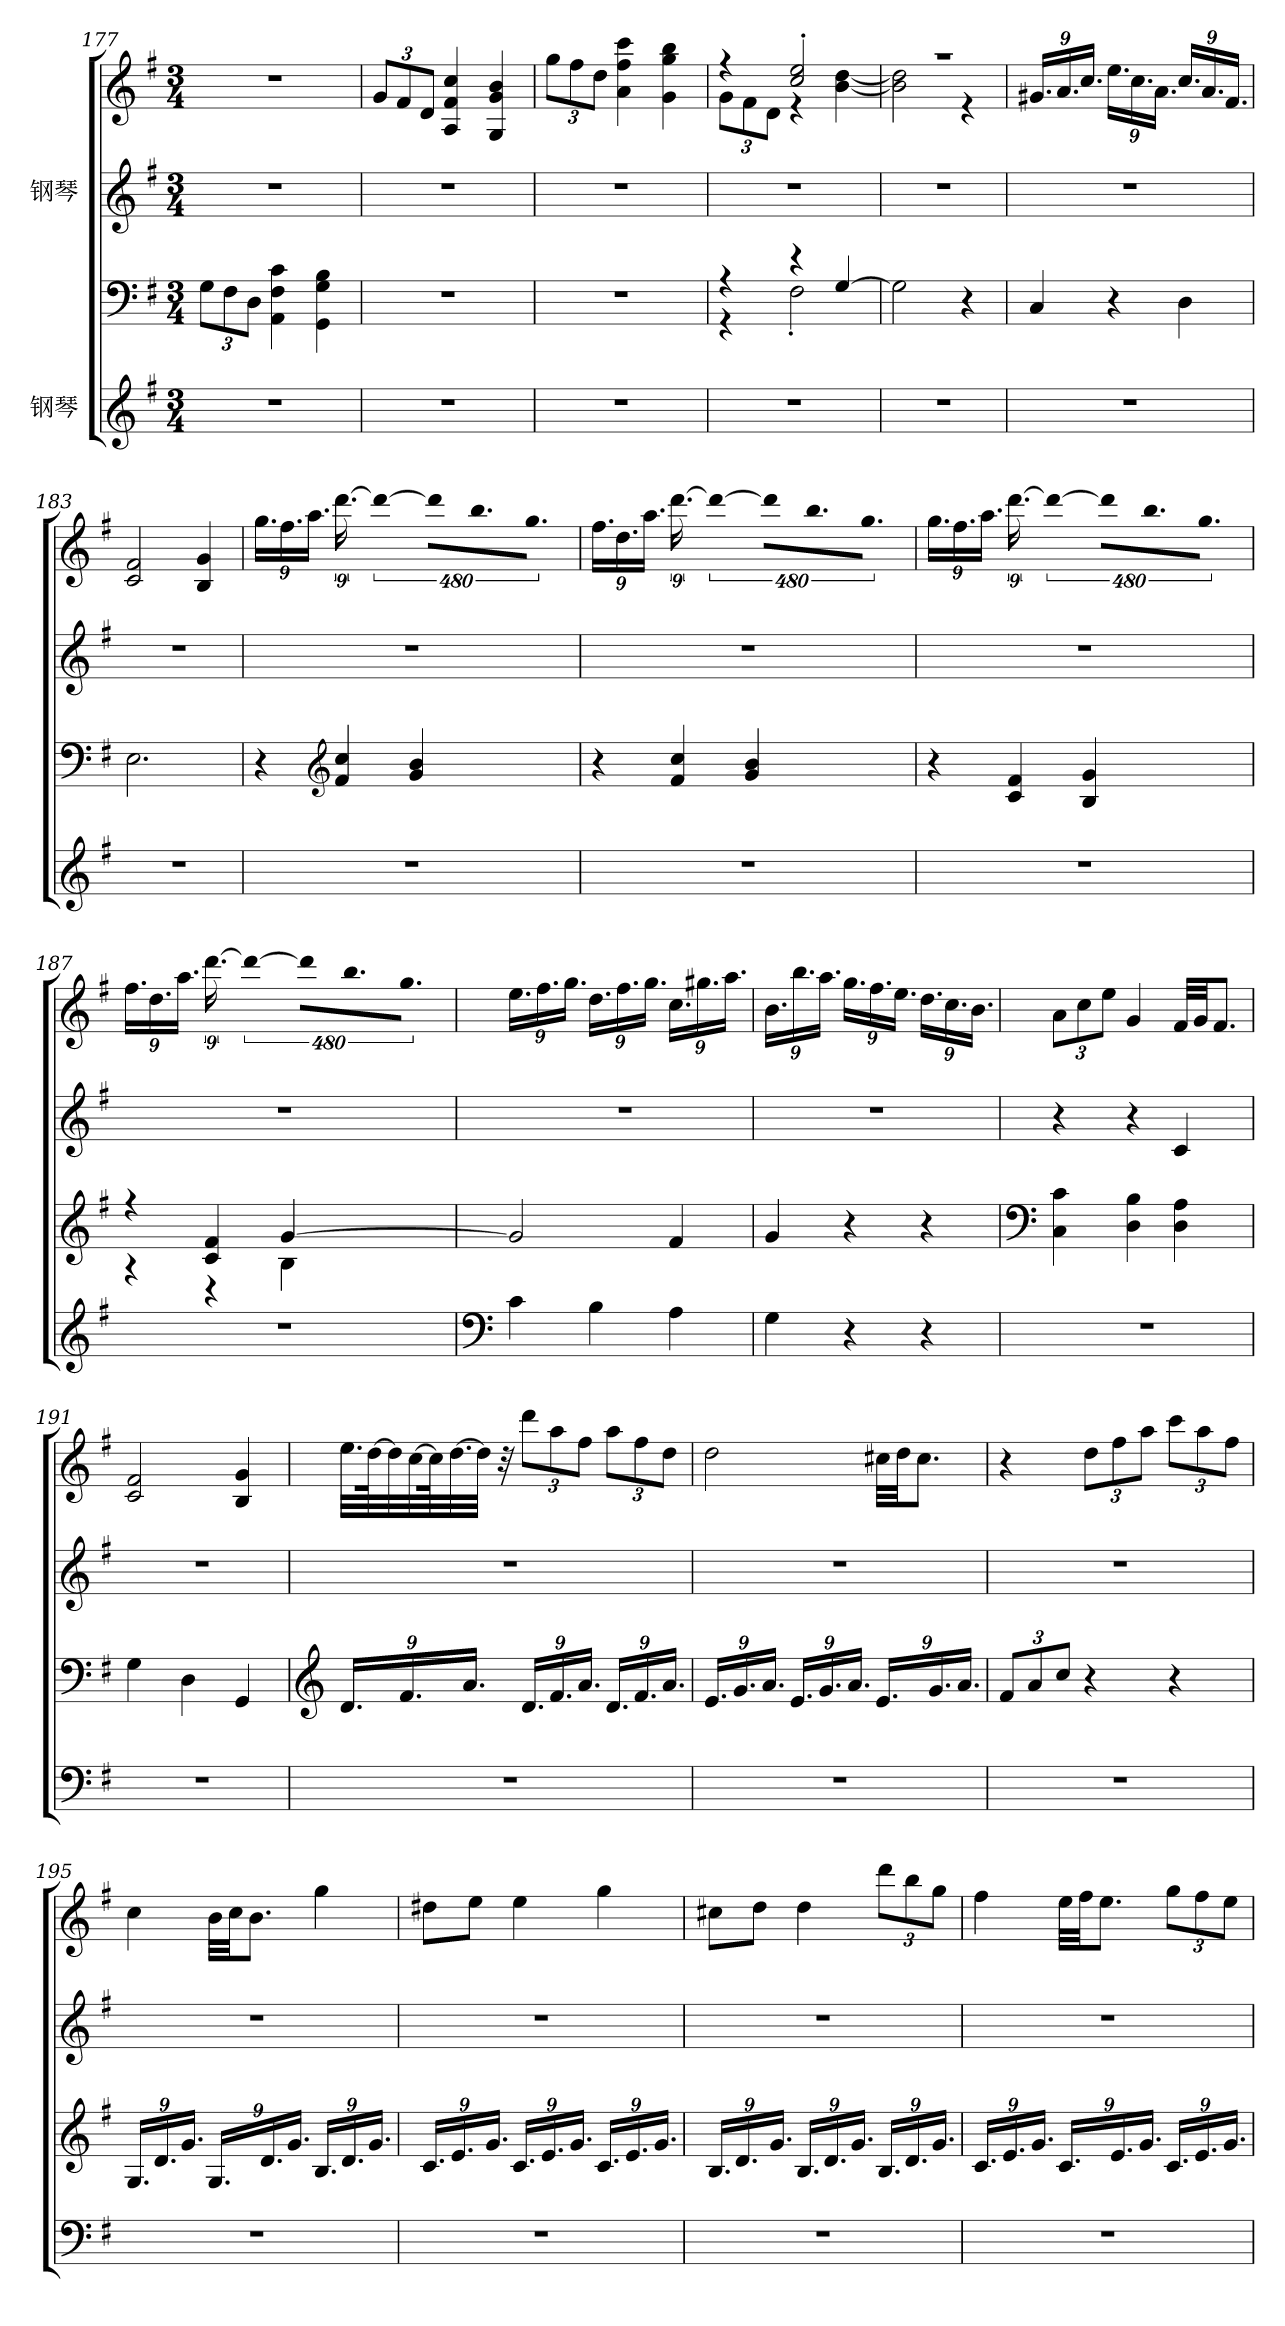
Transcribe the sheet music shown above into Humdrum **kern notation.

**kern	**kern	**kern	**kern
*part2	*part2	*part1	*part1
*staff4	*staff3	*staff2	*staff1
*I"钢琴	*	*I"钢琴	*
!!LO:LB:g=z
*clefG2	*clefF4	*clefG2	*clefG2
*k[f#]	*k[f#]	*k[f#]	*k[f#]
*M3/4	*M3/4	*M3/4	*M3/4
*	*Xbrackettup	*	*
=177	=177	=177	=177
2.r	12G\L	2.r	2.r
.	12F#\	.	.
.	12D\J	.	.
.	4AA\ 4F#\ 4c\	.	.
.	4GG\ 4G\ 4B\	.	.
=178	=178	=178	=178
*	*	*	*Xbrackettup
2.r	2.r	2.r	12g/L
.	.	.	12f#/
.	.	.	12d/J
.	.	.	4A/ 4f#/ 4cc/
.	.	.	4G/ 4g/ 4b/
=179	=179	=179	=179
2.r	2.r	2.r	12gg\L
.	.	.	12ff#\
.	.	.	12dd\J
.	.	.	4a\ 4ff#\ 4ccc\
.	.	.	4g\ 4gg\ 4bb\
=180	=180	=180	=180
*	*^	*	*^
2.r	4r	4r	2.r	4r	12g\L
.	.	.	.	.	12f#\
.	.	.	.	.	12d\J
.	4r	2F#'\	.	2cc/' 2ee/'	4r
.	[4G/	.	.	.	[4b\ [4dd\
*	*v	*v	*	*	*
=181	=181	=181	=181	=181
2.r	2G\]	2.r	2.r	2b\] 2dd\]
.	4r	.	.	4r
*	*	*	*v	*v
=182	=182	=182	=182
2.r	4C/	2.r	18.g#X/LL
.	.	.	18.a/
.	.	.	18.cc/JJ
.	4r	.	18.ee\LL
.	.	.	18.cc\
.	.	.	18.a\JJ
.	4D\	.	18.cc/LL
.	.	.	18.a/
.	.	.	18.f#/JJ
!!LO:PB:g=z
=183	=183	=183	=183
2.r	2.E\	2.r	2c/ 2f#/
.	.	.	4B/ 4g/
=184	=184	=184	=184
*	*	*	*brackettup
2.r	4r	2.r	18.gg\LL
.	.	.	18.ff#\
.	.	.	18.aa\JJ
*	*clefG2	*	*
.	4f#/ 4cc/	.	[18.ddd\
!	!	!	!LO:N:vis=4
.	.	.	1920%427ddd\_
.	4g/ 4b/	.	.
!	!	!	!LO:N:vis=32
.	.	.	1920%53ddd\KLL]
.	.	.	18.bb\
.	.	.	18.gg\JJ
=185	=185	=185	=185
2.r	4r	2.r	18.ff#\LL
.	.	.	18.dd\
.	.	.	18.aa\JJ
.	4f#/ 4cc/	.	[18.ddd\
!	!	!	!LO:N:vis=4
.	.	.	1920%427ddd\_
.	4g/ 4b/	.	.
!	!	!	!LO:N:vis=32
.	.	.	1920%53ddd\KLL]
.	.	.	18.bb\
.	.	.	18.gg\JJ
=186	=186	=186	=186
2.r	4r	2.r	18.gg\LL
.	.	.	18.ff#\
.	.	.	18.aa\JJ
.	4c/ 4f#/	.	[18.ddd\
!	!	!	!LO:N:vis=4
.	.	.	1920%427ddd\_
.	4B/ 4g/	.	.
!	!	!	!LO:N:vis=32
.	.	.	1920%53ddd\KLL]
.	.	.	18.bb\
.	.	.	18.gg\JJ
!!LO:LB:g=z
=187	=187	=187	=187
*	*^	*	*
2.r	4r	4r	2.r	18.ff#\LL
.	.	.	.	18.dd\
.	.	.	.	18.aa\JJ
.	4c/ 4f#/	4r	.	[18.ddd\
!	!	!	!	!LO:N:vis=4
.	.	.	.	1920%427ddd\_
.	[4g/	4B\	.	.
!	!	!	!	!LO:N:vis=32
.	.	.	.	1920%53ddd\KLL]
.	.	.	.	18.bb\
.	.	.	.	18.gg\JJ
*	*v	*v	*	*
=188	=188	=188	=188
*clefF4	*	*	*
*	*	*	*Xbrackettup
4c\	2g/]	2.r	18.ee\LL
.	.	.	18.ff#\
.	.	.	18.gg\JJ
4B\	.	.	18.dd\LL
.	.	.	18.ff#\
.	.	.	18.gg\JJ
4A\	4f#/	.	18.cc\LL
.	.	.	18.gg#X\
.	.	.	18.aa\JJ
=189	=189	=189	=189
4G\	4g/	2.r	18.b\LL
.	.	.	18.bb\
.	.	.	18.aa\JJ
4r	4r	.	18.gg\LL
.	.	.	18.ff#\
.	.	.	18.ee\JJ
4r	4r	.	18.dd\LL
.	.	.	18.cc\
.	.	.	18.b\JJ
!!LO:LB:g=z
=190	=190	=190	=190
*	*clefF4	*	*
2.r	4C\ 4c\	4r	12a\L
.	.	.	12cc\
.	.	.	12ee\J
.	4D\ 4B\	4r	4g/
.	4D\ 4A\	4c/	32f#/LLL
.	.	.	32g/JJ
.	.	.	8.f#/J
=191	=191	=191	=191
2.r	4G\	2.r	2c/ 2f#/
.	4D\	.	.
.	4GG/	.	4B/ 4g/
=192	=192	=192	=192
*	*clefG2	*	*
2.r	18.d/LL	2.r	32.ee\LLL
.	.	.	[64dd\K
.	.	.	32dd\]
.	18.f#/	.	.
.	.	.	[32cc\
.	.	.	64cc\K]
.	.	.	[32.dd\
.	18.a/JJ	.	.
.	.	.	32dd\JJJ]
.	.	.	32r
.	18.d/LL	.	12ddd\L
.	18.f#/	.	12aa\
.	18.a/JJ	.	12ff#\J
.	18.d/LL	.	12aa\L
.	18.f#/	.	12ff#\
.	18.a/JJ	.	12dd\J
!!LO:PB:g=z
=193	=193	=193	=193
2.r	18.e/LL	2.r	2dd\
.	18.g/	.	.
.	18.a/JJ	.	.
.	18.e/LL	.	.
.	18.g/	.	.
.	18.a/JJ	.	.
.	18.e/LL	.	32cc#X\LLL
.	.	.	32dd\JJ
.	.	.	8.cc#\J
.	18.g/	.	.
.	18.a/JJ	.	.
=194	=194	=194	=194
2.r	12f#/L	2.r	4r
.	12a/	.	.
.	12cc/J	.	.
.	4r	.	12dd\L
.	.	.	12ff#\
.	.	.	12aa\J
.	4r	.	12ccc\L
.	.	.	12aa\
.	.	.	12ff#\J
=195	=195	=195	=195
2.r	18.G/LL	2.r	4cc\
.	18.d/	.	.
.	18.g/JJ	.	.
.	18.G/LL	.	32b\LLL
.	.	.	32cc\JJ
.	.	.	8.b\J
.	18.d/	.	.
.	18.g/JJ	.	.
.	18.B/LL	.	4gg\
.	18.d/	.	.
.	18.g/JJ	.	.
!!LO:LB:g=z
=196	=196	=196	=196
2.r	18.c/LL	2.r	8dd#X\L
.	18.e/	.	.
.	.	.	8ee\J
.	18.g/JJ	.	.
.	18.c/LL	.	4ee\
.	18.e/	.	.
.	18.g/JJ	.	.
.	18.c/LL	.	4gg\
.	18.e/	.	.
.	18.g/JJ	.	.
=197	=197	=197	=197
2.r	18.B/LL	2.r	8cc#X\L
.	18.d/	.	.
.	.	.	8dd\J
.	18.g/JJ	.	.
.	18.B/LL	.	4dd\
.	18.d/	.	.
.	18.g/JJ	.	.
.	18.B/LL	.	12ddd\L
.	18.d/	.	12bb\
.	18.g/JJ	.	12gg\J
=198	=198	=198	=198
2.r	18.c/LL	2.r	4ff#\
.	18.e/	.	.
.	18.g/JJ	.	.
.	18.c/LL	.	32ee\LLL
.	.	.	32ff#\JJ
.	.	.	8.ee\J
.	18.e/	.	.
.	18.g/JJ	.	.
.	18.c/LL	.	12gg\L
.	18.e/	.	12ff#\
.	18.g/JJ	.	12ee\J
=	=	=	=
*-	*-	*-	*-
